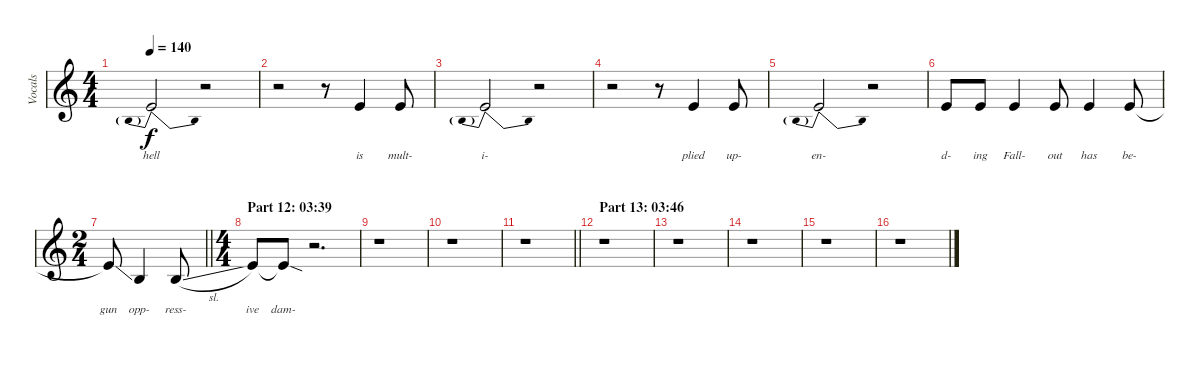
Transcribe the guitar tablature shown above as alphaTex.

\track ("Vocals" "Vocals") {instrument lead2sawtooth}
\staff {score}
\tuning (E4 B3 G3 D3 A2 E2) {hide}
\ts (4 4)
\tempo 140
\clef g2
\ks c
0.2{be (prebendrelease 0 10 60 0)}.2{lyrics (0 "hell") lyrics (1 "") lyrics (2 "") lyrics (3 "") lyrics (4 "") dy f} r.2 |
r.2 r.8 5.2.4{lyrics (0 "is") lyrics (1 "") lyrics (2 "") lyrics (3 "") lyrics (4 "")} 5.2.8{lyrics (0 "mult-") lyrics (1 "") lyrics (2 "") lyrics (3 "") lyrics (4 "")} |
0.2{be (prebendrelease 0 10 60 0)}.2{lyrics (0 "i-") lyrics (1 "") lyrics (2 "") lyrics (3 "") lyrics (4 "")} r.2 |
r.2 r.8 5.2.4{lyrics (0 "plied") lyrics (1 "") lyrics (2 "") lyrics (3 "") lyrics (4 "")} 5.2.8{lyrics (0 "up-") lyrics (1 "") lyrics (2 "") lyrics (3 "") lyrics (4 "")} |
0.2{be (prebendrelease 0 10 60 0)}.2{lyrics (0 "en-") lyrics (1 "") lyrics (2 "") lyrics (3 "") lyrics (4 "")} r.2 |
5.2.8{lyrics (0 "d-") lyrics (1 "") lyrics (2 "") lyrics (3 "") lyrics (4 "")} 5.2.8{lyrics (0 "ing") lyrics (1 "") lyrics (2 "") lyrics (3 "") lyrics (4 "")} 5.2.4{lyrics (0 "Fall-") lyrics (1 "") lyrics (2 "") lyrics (3 "") lyrics (4 "")} 5.2.8{lyrics (0 "out") lyrics (1 "") lyrics (2 "") lyrics (3 "") lyrics (4 "")} 5.2.4{lyrics (0 "has") lyrics (1 "") lyrics (2 "") lyrics (3 "") lyrics (4 "")} 5.2.8{lyrics (0 "be-") lyrics (1 "") lyrics (2 "") lyrics (3 "") lyrics (4 "")} |
\ts (2 4)
\barLineRight lightlight
5.2{ss t}.8{lyrics (0 "gun") lyrics (1 "") lyrics (2 "") lyrics (3 "") lyrics (4 "")} 0.2.4{lyrics (0 "opp-") lyrics (1 "") lyrics (2 "") lyrics (3 "") lyrics (4 "")} 0.2{sl}.8{lyrics (0 "ress-") lyrics (1 "") lyrics (2 "") lyrics (3 "") lyrics (4 "")} |
\ts (4 4)
\section ("" "Part 12: 03:39")
5.2.8{lyrics (0 "ive") lyrics (1 "") lyrics (2 "") lyrics (3 "") lyrics (4 "")} 5.2{sod t}.8{lyrics (0 "dam-") lyrics (1 "") lyrics (2 "") lyrics (3 "") lyrics (4 "")} r.2{d} |
r.1 |
r.1 |
\barLineRight lightlight
r.1 |
\section ("" "Part 13: 03:46")
r.1 |
r.1 |
r.1 |
r.1 |
r.1
